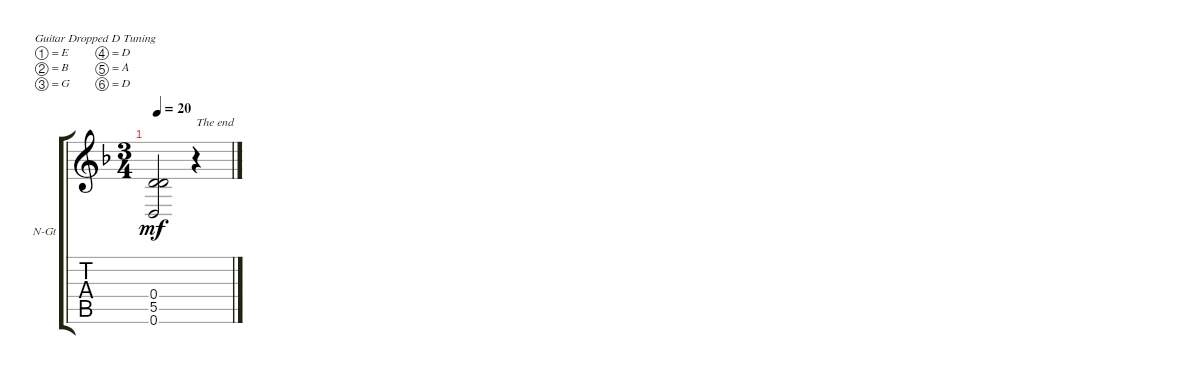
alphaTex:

\bracketExtendMode groupsimilarinstruments
\firstSystemTrackNameOrientation horizontal
\otherSystemsTrackNameOrientation horizontal
\track ("Classical Guitar" "N-Gt") {instrument acousticguitarnylon}
\staff {score tabs}
\tuning (E4 B3 G3 D3 A2 D2)
\ts (3 4)
\tempo 20
\clef g2
\ks dminor
(0.4 5.5 0.6).2{dy mf} r.4{txt "The end"}
